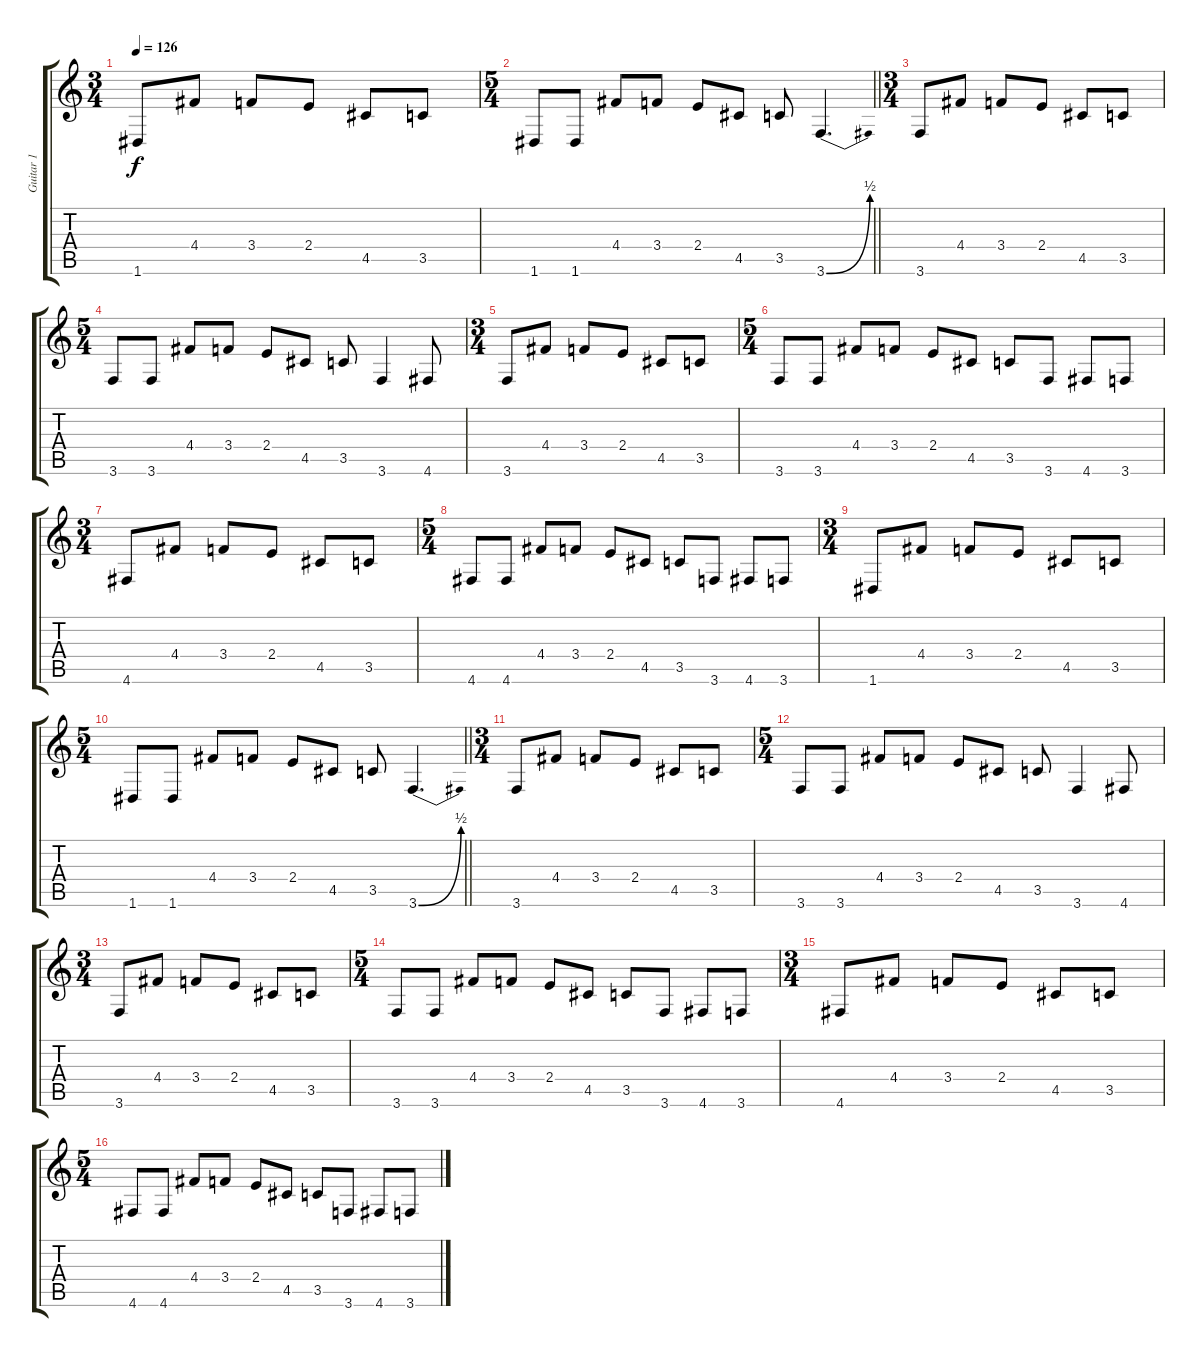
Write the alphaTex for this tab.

\track ("Guitar 1" "Guitar 1") {instrument distortionguitar}
\staff {score tabs}
\tuning (E4 B3 G3 D3 A2 D2) {hide}
\ts (3 4)
\tempo 126
\clef g2
\ks c
1.6.8{dy f} 4.4.8 3.4.8 2.4.8 4.5.8 3.5.8 |
\ts (5 4)
\barLineRight lightlight
1.6.8 1.6.8 4.4.8 3.4.8 2.4.8 4.5.8 3.5.8 3.6{be (bend 0 0 60 2)}.4{d} |
\ts (3 4)
3.6.8 4.4.8 3.4.8 2.4.8 4.5.8 3.5.8 |
\ts (5 4)
3.6.8 3.6.8 4.4.8 3.4.8 2.4.8 4.5.8 3.5.8 3.6.4 4.6.8 |
\ts (3 4)
3.6.8 4.4.8 3.4.8 2.4.8 4.5.8 3.5.8 |
\ts (5 4)
3.6.8 3.6.8 4.4.8 3.4.8 2.4.8 4.5.8 3.5.8 3.6.8 4.6.8 3.6.8 |
\ts (3 4)
4.6.8 4.4.8 3.4.8 2.4.8 4.5.8 3.5.8 |
\ts (5 4)
4.6.8 4.6.8 4.4.8 3.4.8 2.4.8 4.5.8 3.5.8 3.6.8 4.6.8 3.6.8 |
\ts (3 4)
1.6.8 4.4.8 3.4.8 2.4.8 4.5.8 3.5.8 |
\ts (5 4)
\barLineRight lightlight
1.6.8 1.6.8 4.4.8 3.4.8 2.4.8 4.5.8 3.5.8 3.6{be (bend 0 0 60 2)}.4{d} |
\ts (3 4)
3.6.8 4.4.8 3.4.8 2.4.8 4.5.8 3.5.8 |
\ts (5 4)
3.6.8 3.6.8 4.4.8 3.4.8 2.4.8 4.5.8 3.5.8 3.6.4 4.6.8 |
\ts (3 4)
3.6.8 4.4.8 3.4.8 2.4.8 4.5.8 3.5.8 |
\ts (5 4)
3.6.8 3.6.8 4.4.8 3.4.8 2.4.8 4.5.8 3.5.8 3.6.8 4.6.8 3.6.8 |
\ts (3 4)
4.6.8 4.4.8 3.4.8 2.4.8 4.5.8 3.5.8 |
\ts (5 4)
4.6.8 4.6.8 4.4.8 3.4.8 2.4.8 4.5.8 3.5.8 3.6.8 4.6.8 3.6.8
